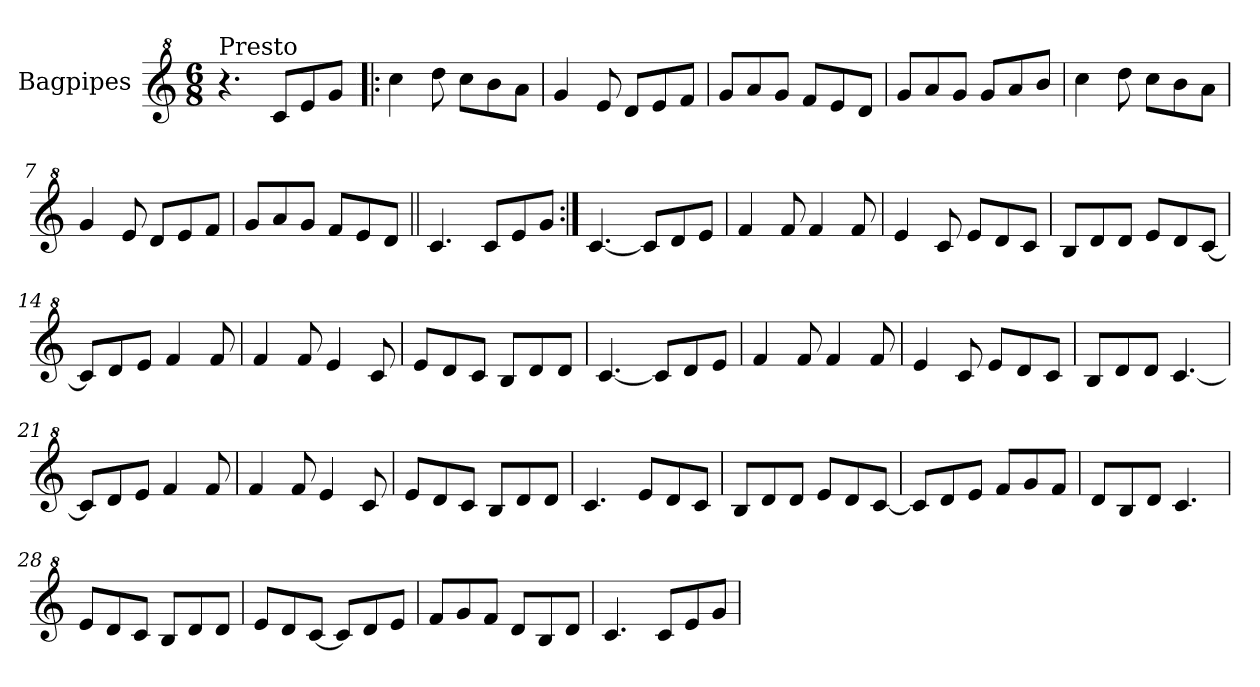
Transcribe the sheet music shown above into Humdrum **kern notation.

**kern
*part1
*staff1
*I"Bagpipes
*I'Bag
*clefG^2
*k[]
*C:
*M6/8
=1
!LO:TX:a:t=Presto
4.r
8cc/L
8ee/
8gg/J
=2!|:
4ccc\
8ddd\
8ccc\L
8bb\
8aa\J
=3
4gg/
8ee/
8dd/L
8ee/
8ff/J
=4
8gg/L
8aa/
8gg/J
8ff/L
8ee/
8dd/J
=5
8gg/L
8aa/
8gg/J
8gg/L
8aa/
8bb/J
!!LO:LB:g=z
=6
4ccc\
8ddd\
8ccc\L
8bb\
8aa\J
=7
4gg/
8ee/
8dd/L
8ee/
8ff/J
=8
8gg/L
8aa/
8gg/J
8ff/L
8ee/
8dd/J
=9||
4.cc/
8cc/L
8ee/
8gg/J
=10:|!
[4.cc/
8cc/L]
8dd/
8ee/J
=11
4ff/
8ff/
4ff/
8ff/
!!LO:LB:g=z
=12
4ee/
8cc/
8ee/L
8dd/
8cc/J
=13
8b/L
8dd/
8dd/J
8ee/L
8dd/
[8cc/J
=14
8cc/L]
8dd/
8ee/J
4ff/
8ff/
=15
4ff/
8ff/
4ee/
8cc/
=16
8ee/L
8dd/
8cc/J
8b/L
8dd/
8dd/J
!!LO:LB:g=z
=17
[4.cc/
8cc/L]
8dd/
8ee/J
=18
4ff/
8ff/
4ff/
8ff/
=19
4ee/
8cc/
8ee/L
8dd/
8cc/J
=20
8b/L
8dd/
8dd/J
[4.cc/
=21
8cc/L]
8dd/
8ee/J
4ff/
8ff/
=22
4ff/
8ff/
4ee/
8cc/
!!LO:LB:g=z
=23
8ee/L
8dd/
8cc/J
8b/L
8dd/
8dd/J
=24
4.cc/
8ee/L
8dd/
8cc/J
=25
8b/L
8dd/
8dd/J
8ee/L
8dd/
[8cc/J
=26
8cc/L]
8dd/
8ee/J
8ff/L
8gg/
8ff/J
=27
8dd/L
8b/
8dd/J
4.cc/
!!LO:LB:g=z
=28
8ee/L
8dd/
8cc/J
8b/L
8dd/
8dd/J
=29
8ee/L
8dd/
[8cc/J
8cc/L]
8dd/
8ee/J
=30
8ff/L
8gg/
8ff/J
8dd/L
8b/
8dd/J
=31
4.cc/
8cc/L
8ee/
8gg/J
=
*-
